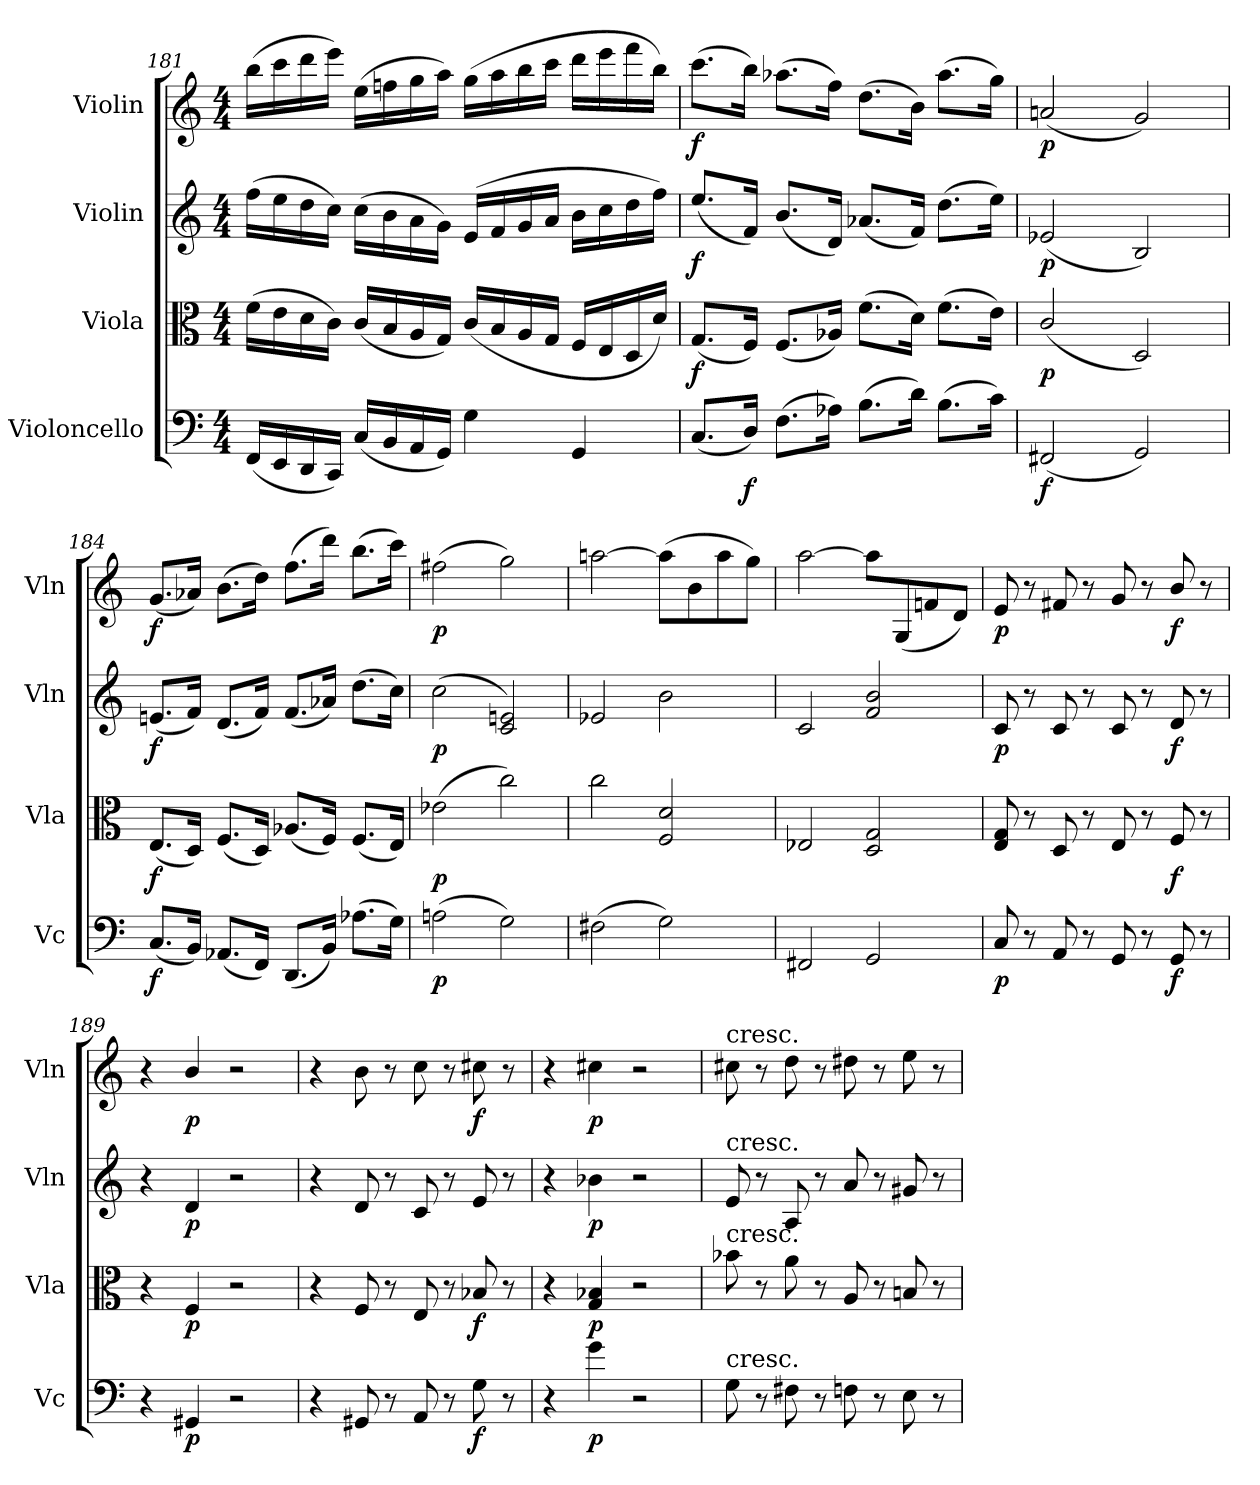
**kern	**dynam	**kern	**dynam	**kern	**dynam	**kern	**dynam
*part4	*part4	*part3	*part3	*part2	*part2	*part1	*part1
*staff4	*staff4	*staff3	*staff3	*staff2	*staff2	*staff1	*staff1
*I"Violoncello	*	*I"Viola	*	*I"Violin	*	*I"Violin	*
*I'Vc	*	*I'Vla	*	*I'Vln	*	*I'Vln	*
*clefF4	*	*clefC3	*	*clefG2	*	*clefG2	*
*k[]	*	*k[]	*	*k[]	*	*k[]	*
*M4/4	*	*M4/4	*	*M4/4	*	*M4/4	*
=181	=181	=181	=181	=181	=181	=181	=181
(16FF/LL	.	(16f\LL	.	(16ff\LL	.	(16bb\LL	.
16EE/	.	16e\	.	16ee\	.	16ccc\	.
16DD/	.	16d\	.	16dd\	.	16ddd\	.
16CC/JJ)	.	16c\JJ)	.	16cc\JJ)	.	16eee\JJ)	.
(16C/LL	.	(16c/LL	.	(16cc\LL	.	(16ee\LL	.
16BB/	.	16B/	.	16b\	.	16ffn\	.
16AA/	.	16A/	.	16a\	.	16gg\	.
16GG/JJ)	.	16G/JJ)	.	16g\JJ)	.	16aa\JJ)	.
4G\	.	(16c/LL	.	(16e/LL	.	(16gg\LL	.
.	.	16B/	.	16f/	.	16aa\	.
.	.	16A/	.	16g/	.	16bb\	.
.	.	16G/JJ	.	16a/JJ	.	16ccc\JJ	.
4GG/	.	16F/LL	.	16b\LL	.	16ddd\LL	.
.	.	16E/	.	16cc\	.	16eee\	.
.	.	16D/	.	16dd\	.	16fff\	.
.	.	16d/JJ)	.	16ff\JJ)	.	16bb\JJ)	.
=182	=182	=182	=182	=182	=182	=182	=182
(8.C/L	.	(8.G/L	f	(8.ee/L	f	(8.ccc\L	f
16D/Jk)	f	16F/Jk)	.	16f/Jk)	.	16bb\Jk)	.
(8.F\L	.	(8.F/L	.	(8.b/L	.	(8.aa-X\L	.
16A-X\Jk)	.	16A-X/Jk)	.	16d/Jk)	.	16ff\Jk)	.
(8.B\L	.	(8.f\L	.	(8.a-X/L	.	(8.dd\L	.
16d\Jk)	.	16d\Jk)	.	16f/Jk)	.	16b\Jk)	.
(8.B\L	.	(8.f\L	.	(8.dd\L	.	(8.aa-\L	.
16c\Jk)	.	16e\Jk)	.	16ee\Jk)	.	16gg\Jk)	.
=183	=183	=183	=183	=183	=183	=183	=183
(2FF#X/	f	(2c/	p	(2e-X/	p	(2an/	p
2GG/)	.	2D/)	.	2B/)	.	2g/)	.
=184	=184	=184	=184	=184	=184	=184	=184
(8.C/L	f	(8.E/L	f	(8.en/L	f	(8.g/L	f
16BB/Jk)	.	16D/Jk)	.	16f/Jk)	.	16a-X/Jk)	.
(8.AA-X/L	.	(8.F/L	.	(8.d/L	.	(8.b\L	.
16FF/Jk)	.	16D/Jk)	.	16f/Jk)	.	16dd\Jk)	.
(8.DD/L	.	(8.A-X/L	.	(8.f/L	.	(8.ff\L	.
16BB/Jk)	.	16F/Jk)	.	16a-X/Jk)	.	16ddd\Jk)	.
(8.A-X\L	.	(8.F/L	.	(8.dd\L	.	(8.bb\L	.
16G\Jk)	.	16E/Jk)	.	16cc\Jk)	.	16ccc\Jk)	.
=185	=185	=185	=185	=185	=185	=185	=185
(2An\	p	(2e-X\	p	(2cc\	p	(2ff#X\	p
2G\)	.	2cc\)	.	2c/ 2en/)	.	2gg\)	.
=186	=186	=186	=186	=186	=186	=186	=186
(2F#X\	.	2cc\	.	2e-X/	.	[2aan\	.
2G\)	.	2F/ 2d/	.	2b\	.	(8aa\L]	.
.	.	.	.	.	.	8b\	.
.	.	.	.	.	.	8aa\	.
.	.	.	.	.	.	8gg\J)	.
=187	=187	=187	=187	=187	=187	=187	=187
2FF#X/	.	2E-X/	.	2c/	.	[2aa\	.
2GG/	.	2D/ 2G/	.	2f/ 2b/	.	8aa\L]	.
.	.	.	.	.	.	(8G/	.
.	.	.	.	.	.	8fn/	.
.	.	.	.	.	.	8d/J)	.
=188	=188	=188	=188	=188	=188	=188	=188
8C/	p	8E/ 8G/	.	8c/	p	8e/	p
8r	.	8r	.	8r	.	8r	.
8AA/	.	8D/	.	8c/	.	8f#X/	.
8r	.	8r	.	8r	.	8r	.
8GG/	.	8E/	.	8c/	.	8g/	.
8r	.	8r	.	8r	.	8r	.
8GG/	f	8F/	f	8d/	f	8b/	f
8r	.	8r	.	8r	.	8r	.
=189	=189	=189	=189	=189	=189	=189	=189
4r	.	4r	.	4r	.	4r	.
4GG#X/	p	4F/	p	4d/	p	4b/	p
2r	.	2r	.	2r	.	2r	.
=190	=190	=190	=190	=190	=190	=190	=190
4r	.	4r	.	4r	.	4r	.
8GG#X/	.	8F/	.	8d/	.	8b\	.
8r	.	8r	.	8r	.	8r	.
8AA/	.	8E/	.	8c/	.	8cc\	.
8r	.	8r	.	8r	.	8r	.
8G\	f	8B-X/	f	8e/	.	8cc#X\	f
8r	.	8r	.	8r	.	8r	.
=191	=191	=191	=191	=191	=191	=191	=191
4r	.	4r	.	4r	.	4r	.
4g\	p	4G/ 4B-X/	p	4b-X\	p	4cc#X\	p
2r	.	2r	.	2r	.	2r	.
=192	=192	=192	=192	=192	=192	=192	=192
!	!	!	!	!	!	!LO:TX:t=cresc.	!
!	!	!	!	!LO:TX:t=cresc.	!	!	!
!	!	!LO:TX:t=cresc.	!	!	!	!	!
!LO:TX:t=cresc.	!	!	!	!	!	!	!
8G\	.	8b-X\	.	8e/	.	8cc#X\	.
8r	.	8r	.	8r	.	8r	.
8F#X\	.	8a\	.	8A/	.	8dd\	.
8r	.	8r	.	8r	.	8r	.
8Fn\	.	8A/	.	8a/	.	8dd#X\	.
8r	.	8r	.	8r	.	8r	.
8E\	.	8Bn/	.	8g#X/	.	8ee\	.
8r	.	8r	.	8r	.	8r	.
=	=	=	=	=	=	=	=
*-	*-	*-	*-	*-	*-	*-	*-
